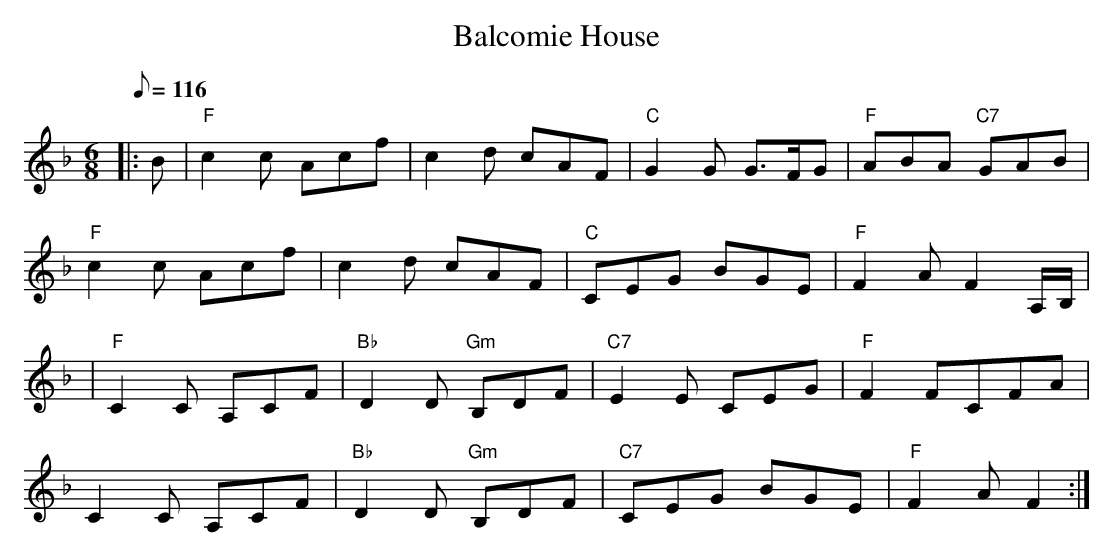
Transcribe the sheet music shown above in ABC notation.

X:1
T:Balcomie House
M:6/8
L:1/8
Q:116
K:F
|:B| "F" c2 c Acf | c2 d cAF| "C" G2 G G>FG|"F" ABA "C7" GAB|!
"F" c2 c Acf | c2 d cAF |"C" CEG BGE| "F" F2 A F2 A,/2B,/2|!
|"F" C2 C A,CF| "Bb" D2 D "Gm" B,DF| "C7" E2 E CEG |"F" F2 FCFA|!
C2 C A,CF| "Bb" D2 D "Gm" B,DF| "C7" CEG BGE| "F" F2 A F2:|
